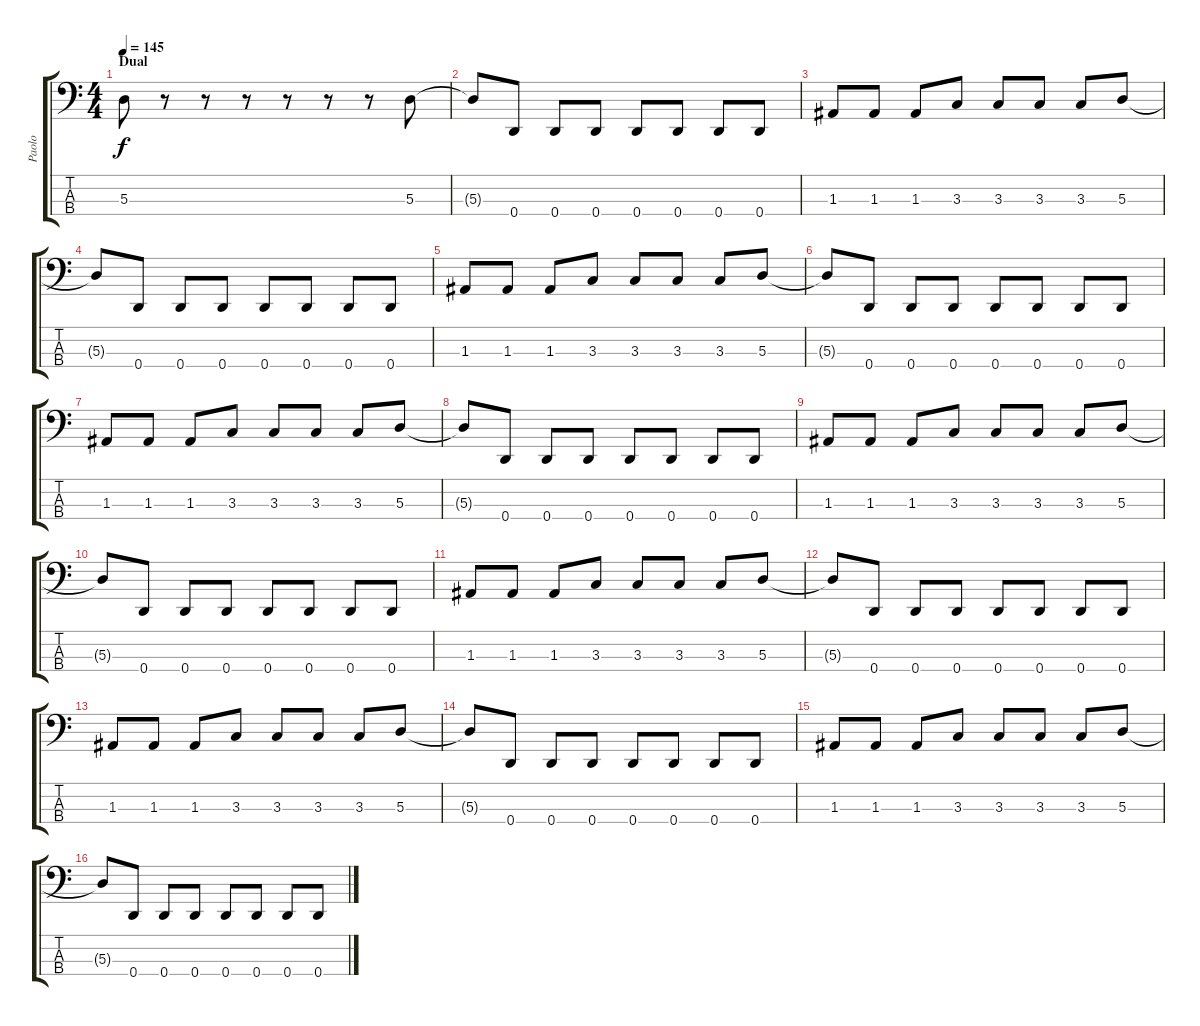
\track ("Paolo" "Paolo") {instrument electricbasspick}
\staff {score tabs}
\tuning (G2 D2 A1 D1) {hide}
\ts (4 4)
\section ("" "Dual")
\tempo 145
\clef f4
\ks c
5.3{t}.8{dy f} r.8 r.8 r.8 r.8 r.8 r.8 5.3.8 |
5.3{t}.8 0.4.8 0.4.8 0.4.8 0.4.8 0.4.8 0.4.8 0.4.8 |
1.3.8 1.3.8 1.3.8 3.3.8 3.3.8 3.3.8 3.3.8 5.3.8 |
5.3{t}.8 0.4.8 0.4.8 0.4.8 0.4.8 0.4.8 0.4.8 0.4.8 |
1.3.8 1.3.8 1.3.8 3.3.8 3.3.8 3.3.8 3.3.8 5.3.8 |
5.3{t}.8 0.4.8 0.4.8 0.4.8 0.4.8 0.4.8 0.4.8 0.4.8 |
1.3.8 1.3.8 1.3.8 3.3.8 3.3.8 3.3.8 3.3.8 5.3.8 |
5.3{t}.8 0.4.8 0.4.8 0.4.8 0.4.8 0.4.8 0.4.8 0.4.8 |
1.3.8 1.3.8 1.3.8 3.3.8 3.3.8 3.3.8 3.3.8 5.3.8 |
5.3{t}.8 0.4.8 0.4.8 0.4.8 0.4.8 0.4.8 0.4.8 0.4.8 |
1.3.8 1.3.8 1.3.8 3.3.8 3.3.8 3.3.8 3.3.8 5.3.8 |
5.3{t}.8 0.4.8 0.4.8 0.4.8 0.4.8 0.4.8 0.4.8 0.4.8 |
1.3.8 1.3.8 1.3.8 3.3.8 3.3.8 3.3.8 3.3.8 5.3.8 |
5.3{t}.8 0.4.8 0.4.8 0.4.8 0.4.8 0.4.8 0.4.8 0.4.8 |
1.3.8 1.3.8 1.3.8 3.3.8 3.3.8 3.3.8 3.3.8 5.3.8 |
5.3{t}.8 0.4.8 0.4.8 0.4.8 0.4.8 0.4.8 0.4.8 0.4.8
